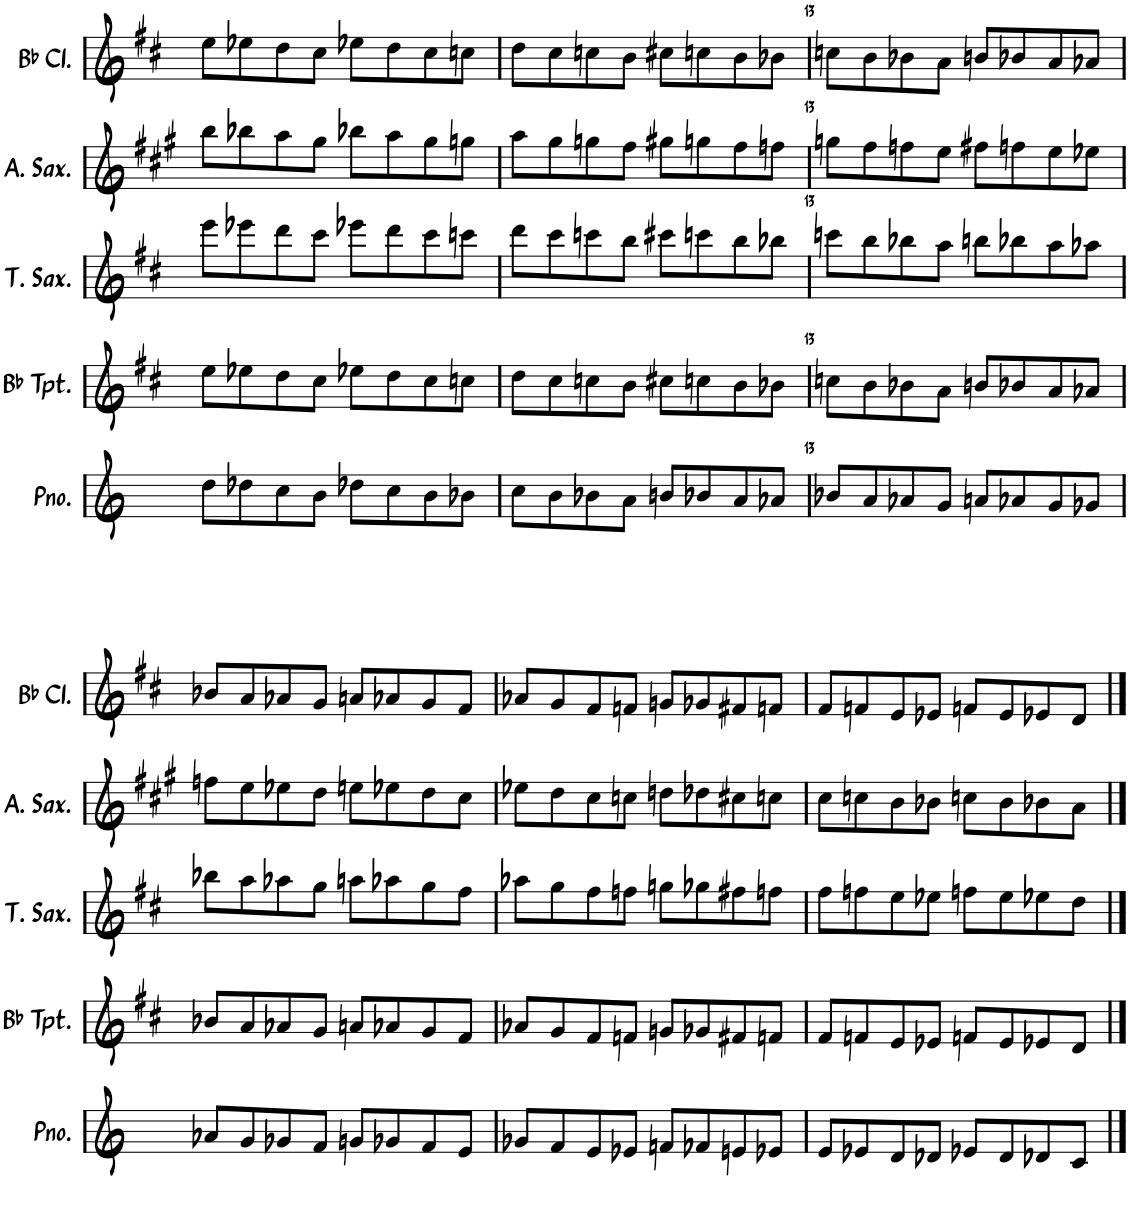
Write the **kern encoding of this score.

**kern	**kern	**kern	**kern	**kern
*part5	*part4	*part3	*part2	*part1
*staff5	*staff4	*staff3	*staff2	*staff1
*I"钢琴	*I"降B调小号	*I"次中音萨克斯	*I"中音萨克斯	*I"降B调单簧管
!!LO:PB:g=z
*clefG2	*clefG2	*clefG2	*clefG2	*clefG2
*	*Trd1c2	*Trd8c14	*Trd5c9	*Trd1c2
*k[]	*k[f#c#]	*k[f#c#]	*k[f#c#g#]	*k[f#c#]
*M4/4	*M4/4	*M4/4	*M4/4	*M4/4
=11	=11	=11	=11	=11
8dd\L	8ee\L	8eee\L	8bb\L	8ee\L
8dd-X\	8ee-X\	8eee-X\	8bb-X\	8ee-X\
8cc\	8dd\	8ddd\	8aa\	8dd\
8b\J	8cc#\J	8ccc#\J	8gg#\J	8cc#\J
8dd-X\L	8ee-X\L	8eee-X\L	8bb-X\L	8ee-X\L
8cc\	8dd\	8ddd\	8aa\	8dd\
8b\	8cc#\	8ccc#\	8gg#\	8cc#\
8b-X\J	8ccn\J	8cccn\J	8ggn\J	8ccn\J
=12	=12	=12	=12	=12
8cc\L	8dd\L	8ddd\L	8aa\L	8dd\L
8b\	8cc#\	8ccc#\	8gg#\	8cc#\
8b-X\	8ccn\	8cccn\	8ggn\	8ccn\
8a\J	8b\J	8bb\J	8ff#\J	8b\J
8bn/L	8cc#X\L	8ccc#X\L	8gg#X\L	8cc#X\L
8b-X/	8ccn\	8cccn\	8ggn\	8ccn\
8a/	8b\	8bb\	8ff#\	8b\
8a-X/J	8b-X\J	8bb-X\J	8ffn\J	8b-X\J
=13	=13	=13	=13	=13
8b-X/L	8ccn\L	8cccn\L	8ggn\L	8ccn\L
8a/	8b\	8bb\	8ff#\	8b\
8a-X/	8b-X\	8bb-X\	8ffn\	8b-X\
8g/J	8a\J	8aa\J	8ee\J	8a\J
8an/L	8bn/L	8bbn\L	8ff#X\L	8bn/L
8a-X/	8b-X/	8bb-X\	8ffn\	8b-X/
8g/	8a/	8aa\	8ee\	8a/
8g-X/J	8a-X/J	8aa-X\J	8ee-X\J	8a-X/J
!!LO:LB:g=z
=14	=14	=14	=14	=14
8a-X/L	8b-X/L	8bb-X\L	8ffn\L	8b-X/L
8g/	8a/	8aa\	8ee\	8a/
8g-X/	8a-X/	8aa-X\	8ee-X\	8a-X/
8f/J	8g/J	8gg\J	8dd\J	8g/J
8gn/L	8an/L	8aan\L	8een\L	8an/L
8g-X/	8a-X/	8aa-X\	8ee-X\	8a-X/
8f/	8g/	8gg\	8dd\	8g/
8e/J	8f#/J	8ff#\J	8cc#\J	8f#/J
=15	=15	=15	=15	=15
8g-X/L	8a-X/L	8aa-X\L	8ee-X\L	8a-X/L
8f/	8g/	8gg\	8dd\	8g/
8e/	8f#/	8ff#\	8cc#\	8f#/
8e-X/J	8fn/J	8ffn\J	8ccn\J	8fn/J
8fn/L	8gn/L	8ggn\L	8ddn\L	8gn/L
8f-X/	8g-X/	8gg-X\	8dd-X\	8g-X/
8en/	8f#X/	8ff#X\	8cc#X\	8f#X/
8e-X/J	8fn/J	8ffn\J	8ccn\J	8fn/J
=16	=16	=16	=16	=16
8e/L	8f#/L	8ff#\L	8cc#\L	8f#/L
8e-X/	8fn/	8ffn\	8ccn\	8fn/
8d/	8e/	8ee\	8b\	8e/
8d-X/J	8e-X/J	8ee-X\J	8b-X\J	8e-X/J
8e-X/L	8fn/L	8ffn\L	8ccn\L	8fn/L
8d-/	8e-/	8ee-\	8b-\	8e-/
8d-X/	8e-X/	8ee-X\	8b-X\	8e-X/
8c/J	8d/J	8dd\J	8a\J	8d/J
==	==	==	==	==
*-	*-	*-	*-	*-
